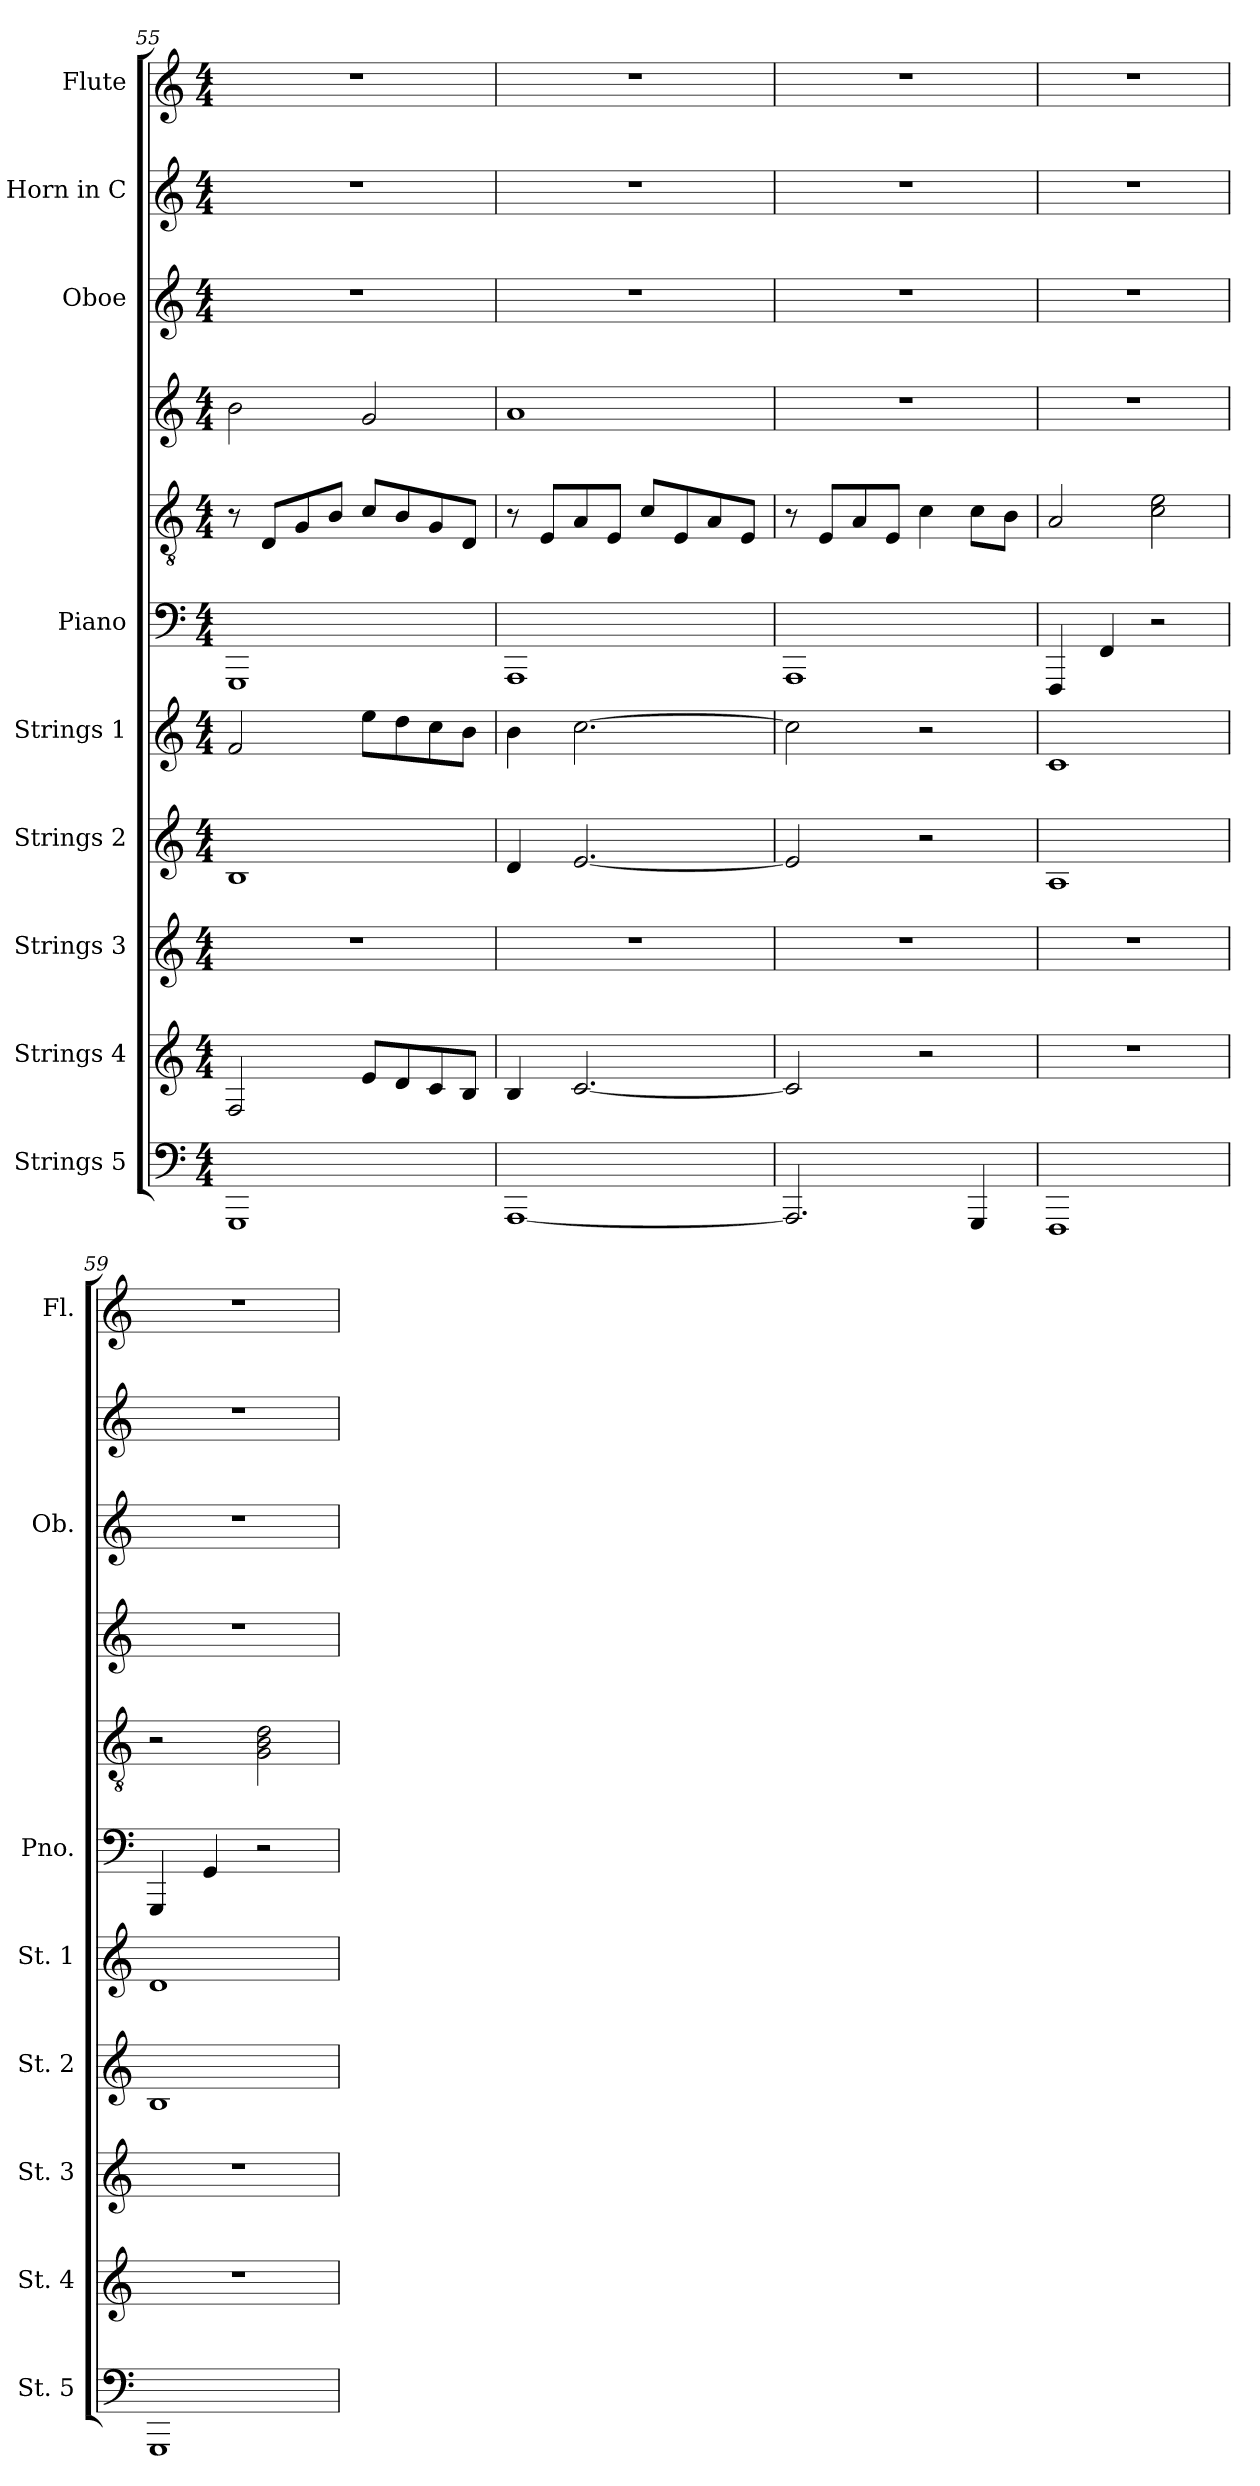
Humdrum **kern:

**kern	**kern	**kern	**kern	**kern	**kern	**kern	**kern	**kern	**kern	**kern
*part9	*part8	*part7	*part6	*part5	*part4	*part4	*part4	*part3	*part2	*part1
*staff11	*staff10	*staff9	*staff8	*staff7	*staff6	*staff5	*staff4	*staff3	*staff2	*staff1
*I"Strings 5	*I"Strings 4	*I"Strings 3	*I"Strings 2	*I"Strings 1	*I"Piano	*	*	*I"Oboe	*I"Horn in C	*I"Flute
*I'St. 5	*I'St. 4	*I'St. 3	*I'St. 2	*I'St. 1	*I'Pno.	*	*	*I'Ob.	*	*I'Fl.
*clefF4	*clefG2	*clefG2	*clefG2	*clefG2	*clefF4	*clefGv2	*clefG2	*clefG2	*clefG2	*clefG2
*	*	*	*	*	*	*	*	*	*ITrd7c12	*
*k[]	*k[]	*k[]	*k[]	*k[]	*k[]	*k[]	*k[]	*k[]	*k[]	*k[]
*M4/4	*M4/4	*M4/4	*M4/4	*M4/4	*M4/4	*M4/4	*M4/4	*M4/4	*M4/4	*M4/4
=55	=55	=55	=55	=55	=55	=55	=55	=55	=55	=55
1GGG	2F/	1r	1B	2f/	1GGG	8r	2b\	1r	1r	1r
.	.	.	.	.	.	8D/L	.	.	.	.
.	.	.	.	.	.	8G/	.	.	.	.
.	.	.	.	.	.	8B/J	.	.	.	.
.	8e/L	.	.	8ee\L	.	8c/L	2g/	.	.	.
.	8d/	.	.	8dd\	.	8B/	.	.	.	.
.	8c/	.	.	8cc\	.	8G/	.	.	.	.
.	8B/J	.	.	8b\J	.	8D/J	.	.	.	.
=56	=56	=56	=56	=56	=56	=56	=56	=56	=56	=56
[1AAA	4B/	1r	4d/	4b\	1AAA	8r	1a	1r	1r	1r
.	.	.	.	.	.	8E/L	.	.	.	.
.	[2.c/	.	[2.e/	[2.cc\	.	8A/	.	.	.	.
.	.	.	.	.	.	8E/J	.	.	.	.
.	.	.	.	.	.	8c/L	.	.	.	.
.	.	.	.	.	.	8E/	.	.	.	.
.	.	.	.	.	.	8A/	.	.	.	.
.	.	.	.	.	.	8E/J	.	.	.	.
=57	=57	=57	=57	=57	=57	=57	=57	=57	=57	=57
2.AAA/]	2c/]	1r	2e/]	2cc\]	1AAA	8r	1r	1r	1r	1r
.	.	.	.	.	.	8E/L	.	.	.	.
.	.	.	.	.	.	8A/	.	.	.	.
.	.	.	.	.	.	8E/J	.	.	.	.
.	2r	.	2r	2r	.	4c\	.	.	.	.
4GGG/	.	.	.	.	.	8c\L	.	.	.	.
.	.	.	.	.	.	8B\J	.	.	.	.
!!LO:LB:g=z
=58	=58	=58	=58	=58	=58	=58	=58	=58	=58	=58
1FFF	1r	1r	1A	1c	4FFF/	2A/	1r	1r	1r	1r
.	.	.	.	.	4FF/	.	.	.	.	.
.	.	.	.	.	2r	2c\ 2e\	.	.	.	.
=59	=59	=59	=59	=59	=59	=59	=59	=59	=59	=59
1GGG	1r	1r	1B	1d	4GGG/	2r	1r	1r	1r	1r
.	.	.	.	.	4GG/	.	.	.	.	.
.	.	.	.	.	2r	2G\ 2B\ 2d\	.	.	.	.
=	=	=	=	=	=	=	=	=	=	=
*-	*-	*-	*-	*-	*-	*-	*-	*-	*-	*-
